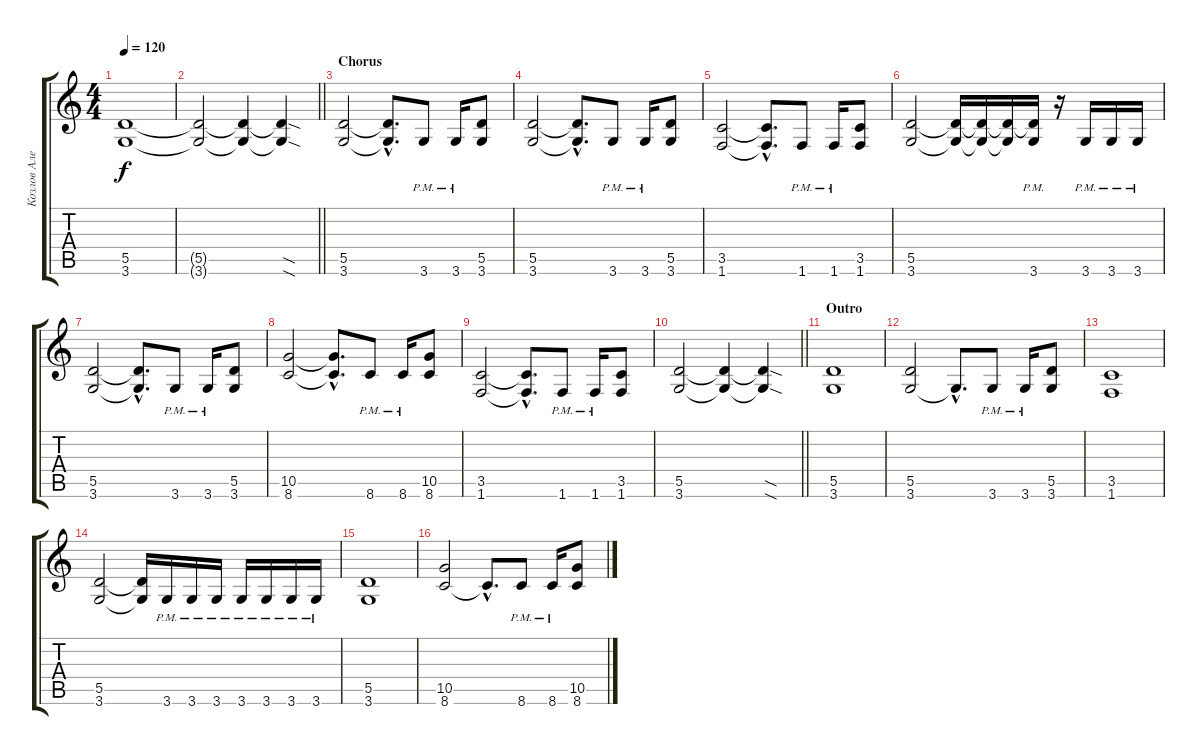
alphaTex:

\track ("Козлов Александр  ( Ритм гитара )" "Козлов Але") {instrument distortionguitar}
\staff {score tabs}
\tuning (E4 B3 G3 D3 A2 E2) {hide}
\ts (4 4)
\tempo 120
\clef g2
\ks c
(5.5{t} 3.6{t}).1{dy f} |
\barLineRight lightlight
(5.5{t} 3.6{t}).2 (5.5{t} 3.6{t}).4 (5.5{sod t} 3.6{sod t}).4 |
\section ("" "Chorus")
(5.5 3.6).2 (5.5{hac t} 3.6{hac t}).8{d} 3.6{pm}.8 3.6{pm}.16 (5.5 3.6).8 |
(5.5 3.6).2 (5.5{hac t} 3.6{hac t}).8{d} 3.6{pm}.8 3.6{pm}.16 (5.5 3.6).8 |
(3.5 1.6).2 (3.5{hac t} 1.6{hac t}).8{d} 1.6{pm}.8 1.6{pm}.16 (3.5 1.6).8 |
(5.5 3.6).2 (5.5{t} 3.6{t}).16 (5.5{t} 3.6{t}).16 (5.5{t} 3.6{t}).16 (5.5{t} 3.6{pm}).16 r.16 3.6{pm}.16 3.6{pm}.16 3.6{pm}.16 |
(5.5 3.6).2 (5.5{hac t} 3.6{hac t}).8{d} 3.6{pm}.8 3.6{pm}.16 (5.5 3.6).8 |
(10.5 8.6).2 (10.5{hac t} 8.6{hac t}).8{d} 8.6{pm}.8 8.6{pm}.16 (10.5 8.6).8 |
(3.5 1.6).2 (3.5{hac t} 1.6{hac t}).8{d} 1.6{pm}.8 1.6{pm}.16 (3.5 1.6).8 |
\barLineRight lightlight
(5.5 3.6).2 (5.5{t} 3.6{t}).4 (5.5{sod t} 3.6{sod t}).4 |
\section ("" "Outro")
(5.5 3.6).1 |
(5.5 3.6).2 3.6{hac t}.8{d} 3.6{pm}.8 3.6{pm}.16 (5.5 3.6).8 |
(3.5 1.6).1 |
(5.5 3.6).2 (5.5{t} 3.6{t}).16 3.6{pm}.16 3.6{pm}.16 3.6{pm}.16 3.6{pm}.16 3.6{pm}.16 3.6{pm}.16 3.6{pm}.16 |
(5.5 3.6).1 |
(10.5 8.6).2 8.6{hac t}.8{d} 8.6{pm}.8 8.6{pm}.16 (10.5 8.6).8
